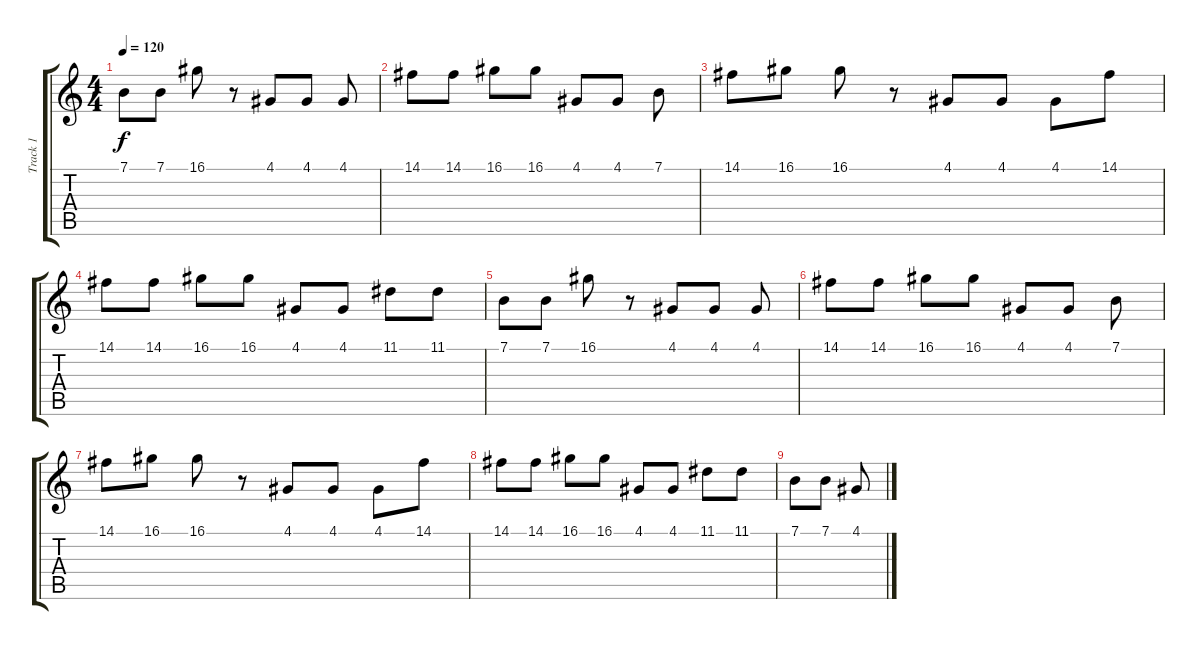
\track ("Track 1" "Track 1") {instrument lead2sawtooth}
\staff {score tabs}
\tuning (E4 B3 G3 D3 A2 E2) {hide}
\ts (4 4)
\tempo 120
\clef g2
\ks c
7.1.8{dy f} 7.1.8 16.1.8 r.8 4.1.8 4.1.8 4.1.8 |
14.1.8 14.1.8 16.1.8 16.1.8 4.1.8 4.1.8 7.1.8 |
14.1.8 16.1.8 16.1.8 r.8 4.1.8 4.1.8 4.1.8 14.1.8 |
14.1.8 14.1.8 16.1.8 16.1.8 4.1.8 4.1.8 11.1.8 11.1.8 |
7.1.8 7.1.8 16.1.8 r.8 4.1.8 4.1.8 4.1.8 |
14.1.8 14.1.8 16.1.8 16.1.8 4.1.8 4.1.8 7.1.8 |
14.1.8 16.1.8 16.1.8 r.8 4.1.8 4.1.8 4.1.8 14.1.8 |
14.1.8 14.1.8 16.1.8 16.1.8 4.1.8 4.1.8 11.1.8 11.1.8 |
7.1.8 7.1.8 4.1.8
